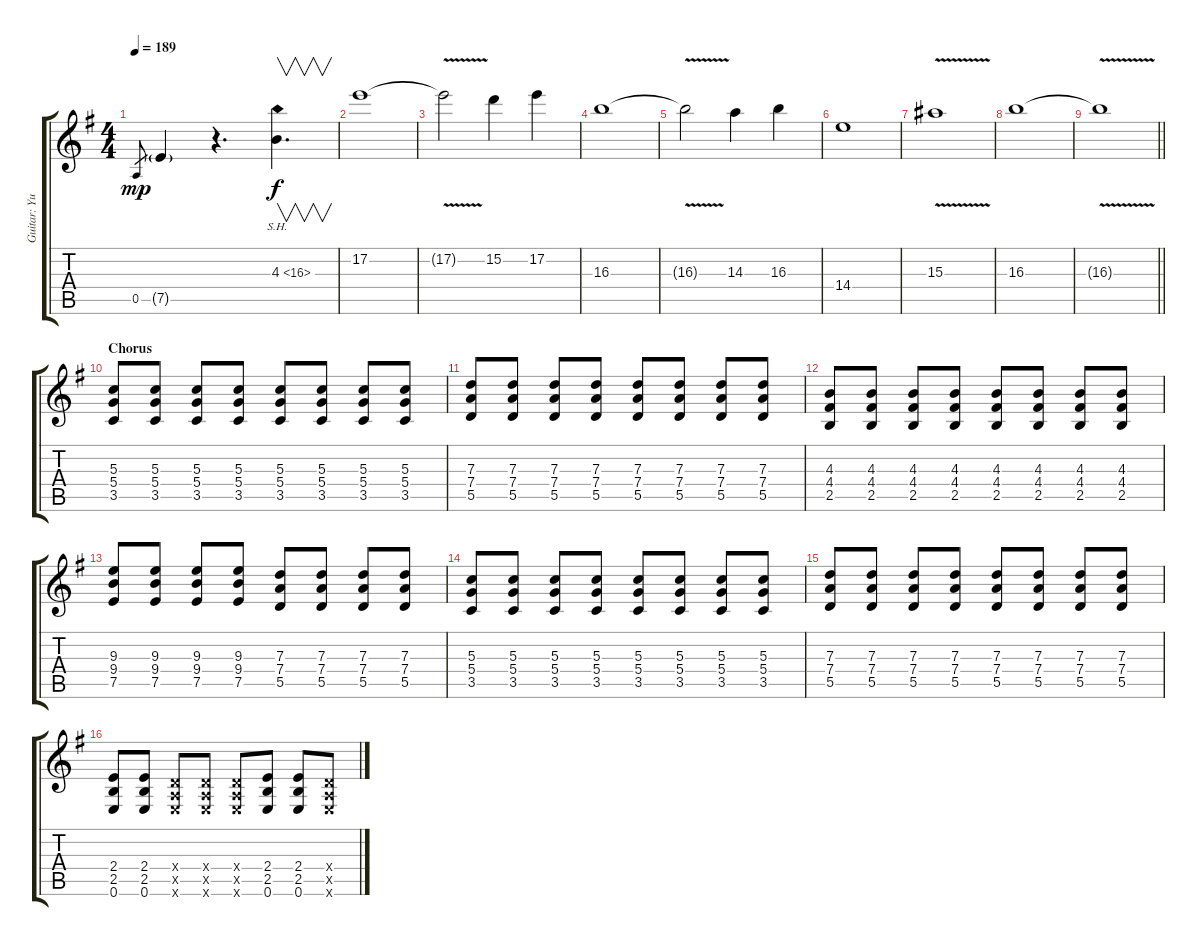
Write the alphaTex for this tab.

\track ("Guitar: Yui Hirasawa" "Guitar: Yu") {instrument overdrivenguitar}
\staff {score tabs}
\tuning (E4 B3 G3 D3 A2 E2) {hide}
\ts (4 4)
\tempo 189
\clef g2
\ks g
0.5.8{gr dy mp} 7.5{g}.4 r.4{d} 4.3{sh 12}.4{v d dy f} |
17.2.1 |
17.2{v t}.2 15.2.4 17.2.4 |
16.3.1 |
16.3{v t}.2 14.3.4 16.3.4 |
14.4.1 |
15.3{v}.1 |
16.3.1 |
\barLineRight lightlight
16.3{v t}.1 |
\section ("" "Chorus")
(5.3 5.4 3.5).8{volume 15 balance 0} (5.3 5.4 3.5).8 (5.3 5.4 3.5).8 (5.3 5.4 3.5).8 (5.3 5.4 3.5).8 (5.3 5.4 3.5).8 (5.3 5.4 3.5).8 (5.3 5.4 3.5).8 |
(7.3 7.4 5.5).8 (7.3 7.4 5.5).8 (7.3 7.4 5.5).8 (7.3 7.4 5.5).8 (7.3 7.4 5.5).8 (7.3 7.4 5.5).8 (7.3 7.4 5.5).8 (7.3 7.4 5.5).8 |
(4.3 4.4 2.5).8 (4.3 4.4 2.5).8 (4.3 4.4 2.5).8 (4.3 4.4 2.5).8 (4.3 4.4 2.5).8 (4.3 4.4 2.5).8 (4.3 4.4 2.5).8 (4.3 4.4 2.5).8 |
(9.3 9.4 7.5).8 (9.3 9.4 7.5).8 (9.3 9.4 7.5).8 (9.3 9.4 7.5).8 (7.3 7.4 5.5).8 (7.3 7.4 5.5).8 (7.3 7.4 5.5).8 (7.3 7.4 5.5).8 |
(5.3 5.4 3.5).8 (5.3 5.4 3.5).8 (5.3 5.4 3.5).8 (5.3 5.4 3.5).8 (5.3 5.4 3.5).8 (5.3 5.4 3.5).8 (5.3 5.4 3.5).8 (5.3 5.4 3.5).8 |
(7.3 7.4 5.5).8 (7.3 7.4 5.5).8 (7.3 7.4 5.5).8 (7.3 7.4 5.5).8 (7.3 7.4 5.5).8 (7.3 7.4 5.5).8 (7.3 7.4 5.5).8 (7.3 7.4 5.5).8 |
(2.4 2.5 0.6).8 (2.4 2.5 0.6).8 (0.4{x} 0.5{x} 0.6{x}).8 (0.4{x} 0.5{x} 0.6{x}).8 (0.4{x} 0.5{x} 0.6{x}).8 (2.4 2.5 0.6).8 (2.4 2.5 0.6).8 (0.4{x} 0.5{x} 0.6{x}).8
